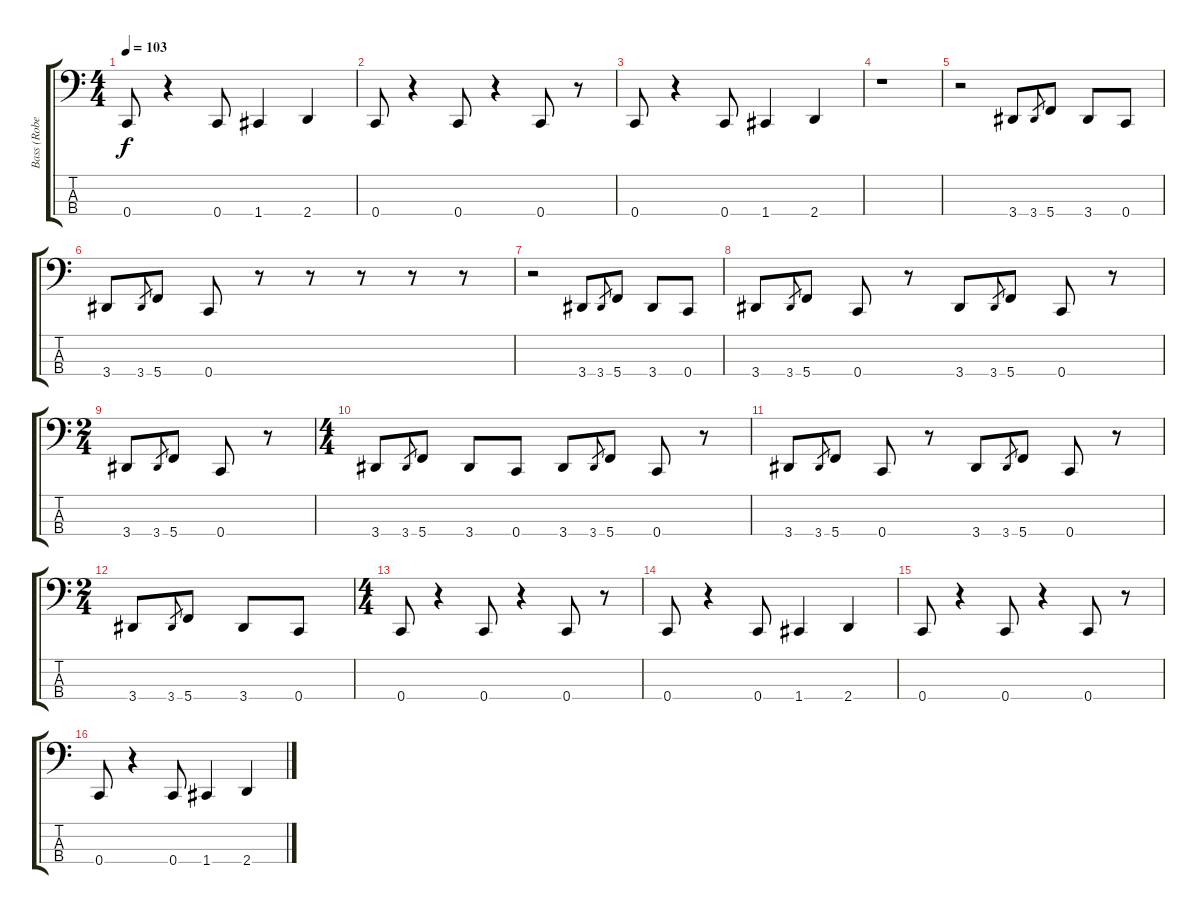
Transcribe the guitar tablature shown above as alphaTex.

\track ("Bass (Robert)" "Bass (Robe") {instrument electricbassfinger}
\staff {score tabs}
\tuning (F2 C2 G1 C1) {hide}
\ts (4 4)
\tempo 103
\clef f4
\ks c
0.4.8{dy f} r.4 0.4.8 1.4.4 2.4.4 |
0.4.8 r.4 0.4.8 r.4 0.4.8 r.8 |
0.4.8 r.4 0.4.8 1.4.4 2.4.4 |
r.1 |
r.2 3.4.8 3.4.8{gr} 5.4.8 3.4.8 0.4.8 |
3.4.8 3.4.8{gr} 5.4.8 0.4.8 r.8 r.8 r.8 r.8 r.8 |
r.2 3.4.8 3.4.8{gr} 5.4.8 3.4.8 0.4.8 |
3.4.8 3.4.8{gr} 5.4.8 0.4.8 r.8 3.4.8 3.4.8{gr} 5.4.8 0.4.8 r.8 |
\ts (2 4)
3.4.8 3.4.8{gr} 5.4.8 0.4.8 r.8 |
\ts (4 4)
3.4.8 3.4.8{gr} 5.4.8 3.4.8 0.4.8 3.4.8 3.4.8{gr} 5.4.8 0.4.8 r.8 |
3.4.8 3.4.8{gr} 5.4.8 0.4.8 r.8 3.4.8 3.4.8{gr} 5.4.8 0.4.8 r.8 |
\ts (2 4)
3.4.8 3.4.8{gr} 5.4.8 3.4.8 0.4.8 |
\ts (4 4)
0.4.8 r.4 0.4.8 r.4 0.4.8 r.8 |
0.4.8 r.4 0.4.8 1.4.4 2.4.4 |
0.4.8 r.4 0.4.8 r.4 0.4.8 r.8 |
0.4.8 r.4 0.4.8 1.4.4 2.4.4
